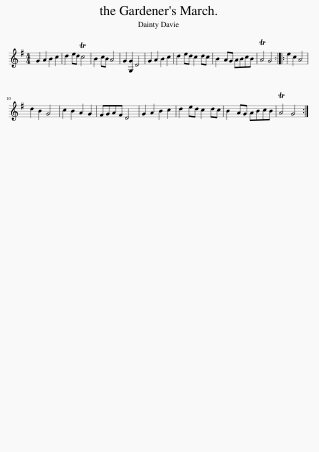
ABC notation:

X:1
L:1/8
M:4/4
I:linebreak $
K:G
V:1 treble
V:1
 G2 A2 B2 c2 | d2 ed Tc4 | B2 cB A4 | G2 [G,G]2 D4 | G2 A2 B2 c2 | %5
 d2 ed c2 dc | B2 AG ABcB | TA4 G4 :: e2 c2 A4 |$ d2 B2 G4 | %10
 c2 B2 A2 G2 | FGAF D4 | G2 A2 B2 c2 | d2 ed c2 dc | B2 AG ABcB | %15
 TA4 G4 :| %16
